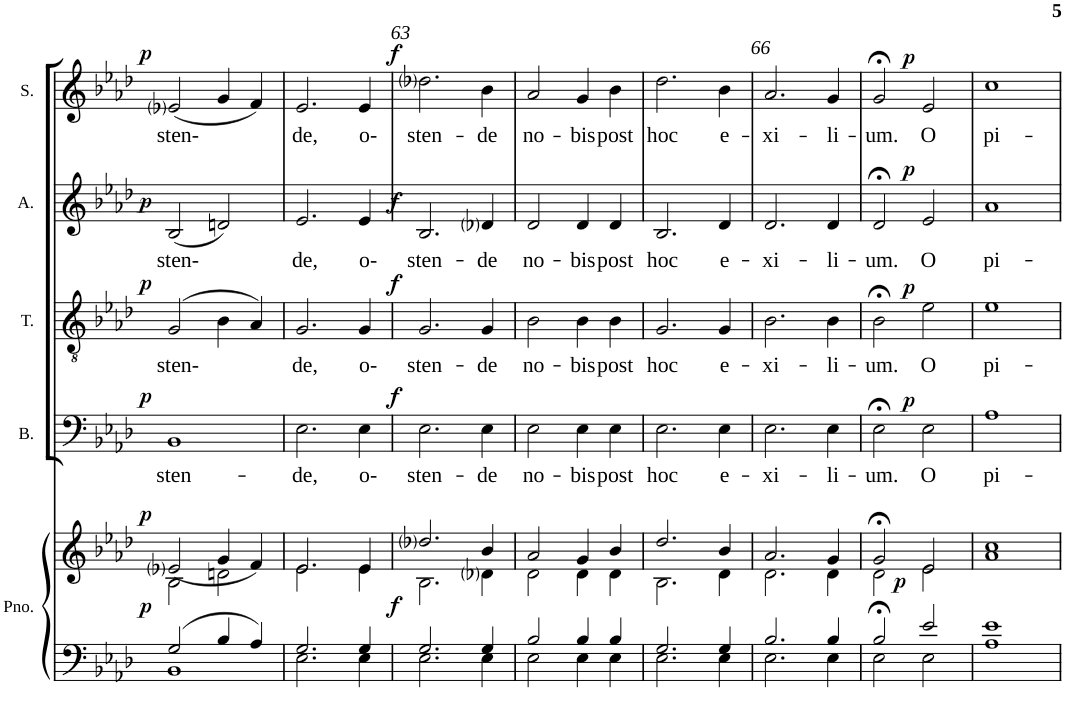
**kern	**kern	**dynam	**kern	**text	**dynam	**kern	**text	**dynam	**kern	**text	**dynam	**kern	**text	**dynam
*part5	*part5	*part5	*part4	*part4	*part4	*part3	*part3	*part3	*part2	*part2	*part2	*part1	*part1	*part1
*staff6	*staff5	*staff5/6	*staff4	*staff4	*staff4	*staff3	*staff3	*staff3	*staff2	*staff2	*staff2	*staff1	*staff1	*staff1
*I"Piano	*	*	*I"Bass	*	*	*I"Tenor	*	*	*I"Alto	*	*	*I"Soprano	*	*
*I'Pno.	*	*	*I'B.	*	*	*I'T.	*	*	*I'A.	*	*	*I'S.	*	*
!!LO:PB:g=z
*clefF4	*clefG2	*	*clefF4	*	*	*clefGv2	*	*	*clefG2	*	*	*clefG2	*	*
*k[b-e-a-d-]	*k[b-e-a-d-]	*	*k[b-e-a-d-]	*	*	*k[b-e-a-d-]	*	*	*k[b-e-a-d-]	*	*	*k[b-e-a-d-]	*	*
*A-:	*A-:	*	*A-:	*	*	*A-:	*	*	*A-:	*	*	*A-:	*	*
*M2/2	*M2/2	*	*M2/2	*	*	*M2/2	*	*	*M2/2	*	*	*M2/2	*	*
*met(c|)	*met(c|)	*	*met(c|)	*	*	*met(c|)	*	*	*met(c|)	*	*	*met(c|)	*	*
=61	=61	=61	=61	=61	=61	=61	=61	=61	=61	=61	=61	=61	=61	=61
*^	*^	*	*	*	*	*	*	*	*	*	*	*	*	*
!	!	!	!	!LO:DY:a=2	!	!LO:LY:b	!	!	!LO:LY:b	!	!	!LO:LY:b	!	!	!LO:LY:b	!
!	!	!	!	!LO:DY:n=1:a	!	!	!LO:DY:a	!	!	!LO:DY:a	!	!	!LO:DY:b	!	!	!LO:DY:a
2G/	1BB-	(<2e-i/	2B-\	p p	1BB-	sten-	p	(>2G/	sten-	p	(<2B-/	sten-	p	(<2e-i/	sten-	p
4B-/	.	4g/	2dn\	.	.	.	.	4B-\	.	.	2dn/)	.	.	4g/	.	.
4A-/	.	4f/)	.	.	.	.	.	4A-/)	.	.	.	.	.	4f/)	.	.
=62	=62	=62	=62	=62	=62	=62	=62	=62	=62	=62	=62	=62	=62	=62	=62	=62
!	!	!	!	!	!	!LO:LY:b	!	!	!LO:LY:b	!	!	!LO:LY:b	!	!	!LO:LY:b	!
2.G/	2.E-\	2.e-/	2.e-\	.	2.E-\	-de,	.	2.G/	de,	.	2.e-/	de,	.	2.e-/	de,	.
!	!	!	!	!	!	!LO:LY:b	!	!	!LO:LY:b	!	!	!LO:LY:b	!	!	!LO:LY:b	!
4G/	4E-\	4e-/	4e-\	.	4E-\	o-	.	4G/	o-	.	4e-/	o-	.	4e-/	o-	.
=63	=63	=63	=63	=63	=63	=63	=63	=63	=63	=63	=63	=63	=63	=63	=63	=63
!	!	!	!	!LO:DY:a=2	!	!LO:LY:b	!LO:DY:a	!	!LO:LY:b	!LO:DY:a	!	!LO:LY:b	!LO:DY:b	!	!LO:LY:b	!LO:DY:a
2.G/	2.E-\	2.dd-i/	2.B-\	f	2.E-\	sten-	f	2.G/	sten-	f	2.B-/	sten-	f	2.dd-i\	sten-	f
!	!	!	!	!	!	!LO:LY:b	!	!	!LO:LY:b	!	!	!LO:LY:b	!	!	!LO:LY:b	!
4G/	4E-\	4b-/	4d-i\	.	4E-\	-de	.	4G/	-de	.	4d-i/	-de	.	4b-\	-de	.
=64	=64	=64	=64	=64	=64	=64	=64	=64	=64	=64	=64	=64	=64	=64	=64	=64
!	!	!	!	!	!	!LO:LY:b	!	!	!LO:LY:b	!	!	!LO:LY:b	!	!	!LO:LY:b	!
2B-/	2E-\	2a-/	2d-\	.	2E-\	no-	.	2B-\	no-	.	2d-/	no-	.	2a-/	no-	.
!	!	!	!	!	!	!LO:LY:b	!	!	!LO:LY:b	!	!	!LO:LY:b	!	!	!LO:LY:b	!
4B-/	4E-\	4g/	4d-\	.	4E-\	-bis	.	4B-\	-bis	.	4d-/	-bis	.	4g/	-bis	.
!	!	!	!	!	!	!LO:LY:b	!	!	!LO:LY:b	!	!	!LO:LY:b	!	!	!LO:LY:b	!
4B-/	4E-\	4b-/	4d-\	.	4E-\	post	.	4B-\	post	.	4d-/	post	.	4b-\	post	.
=65	=65	=65	=65	=65	=65	=65	=65	=65	=65	=65	=65	=65	=65	=65	=65	=65
!	!	!	!	!	!	!LO:LY:b	!	!	!LO:LY:b	!	!	!LO:LY:b	!	!	!LO:LY:b	!
2.G/	2.E-\	2.dd-/	2.B-\	.	2.E-\	hoc	.	2.G/	hoc	.	2.B-/	hoc	.	2.dd-\	hoc	.
!	!	!	!	!	!	!LO:LY:b	!	!	!LO:LY:b	!	!	!LO:LY:b	!	!	!LO:LY:b	!
4G/	4E-\	4b-/	4d-\	.	4E-\	e-	.	4G/	e-	.	4d-/	e-	.	4b-\	e-	.
=66	=66	=66	=66	=66	=66	=66	=66	=66	=66	=66	=66	=66	=66	=66	=66	=66
!	!	!	!	!	!	!LO:LY:b	!	!	!LO:LY:b	!	!	!LO:LY:b	!	!	!LO:LY:b	!
2.B-/	2.E-\	2.a-/	2.d-\	.	2.E-\	-xi-	.	2.B-\	-xi-	.	2.d-/	-xi-	.	2.a-/	-xi-	.
!	!	!	!	!	!	!LO:LY:b	!	!	!LO:LY:b	!	!	!LO:LY:b	!	!	!LO:LY:b	!
4B-/	4E-\	4g/	4d-\	.	4E-\	-li-	.	4B-\	-li-	.	4d-/	-li-	.	4g/	-li-	.
=67	=67	=67	=67	=67	=67	=67	=67	=67	=67	=67	=67	=67	=67	=67	=67	=67
!	!	!	!	!	!	!LO:LY:b	!	!	!LO:LY:b	!	!	!LO:LY:b	!	!	!LO:LY:b	!
2B-;</	2E-\	2g;</	2d-\	.	2E-;<\	-um.	.	2B-;<\	-um.	.	2d-;</	-um.	.	2g;</	-um.	.
!	!	!	!	!LO:DY:a=2	!	!LO:LY:b	!LO:DY:a	!	!LO:LY:b	!LO:DY:a	!	!LO:LY:b	!LO:DY:a	!	!LO:LY:b	!LO:DY:a
2e-/	2E-\	2e-/	2e-\	p	2E-\	O	p	2e-\	O	p	2e-/	O	p	2e-/	O	p
=68	=68	=68	=68	=68	=68	=68	=68	=68	=68	=68	=68	=68	=68	=68	=68	=68
!	!	!	!	!	!	!LO:LY:b	!	!	!LO:LY:b	!	!	!LO:LY:b	!	!	!LO:LY:b	!
1e-	1A-	1cc	1a-	.	1A-	pi-	.	1e-	pi-	.	1a-	pi-	.	1cc	pi-	.
*v	*v	*	*	*	*	*	*	*	*	*	*	*	*	*	*	*
*	*v	*v	*	*	*	*	*	*	*	*	*	*	*	*	*
=	=	=	=	=	=	=	=	=	=	=	=	=	=	=
*-	*-	*-	*-	*-	*-	*-	*-	*-	*-	*-	*-	*-	*-	*-
